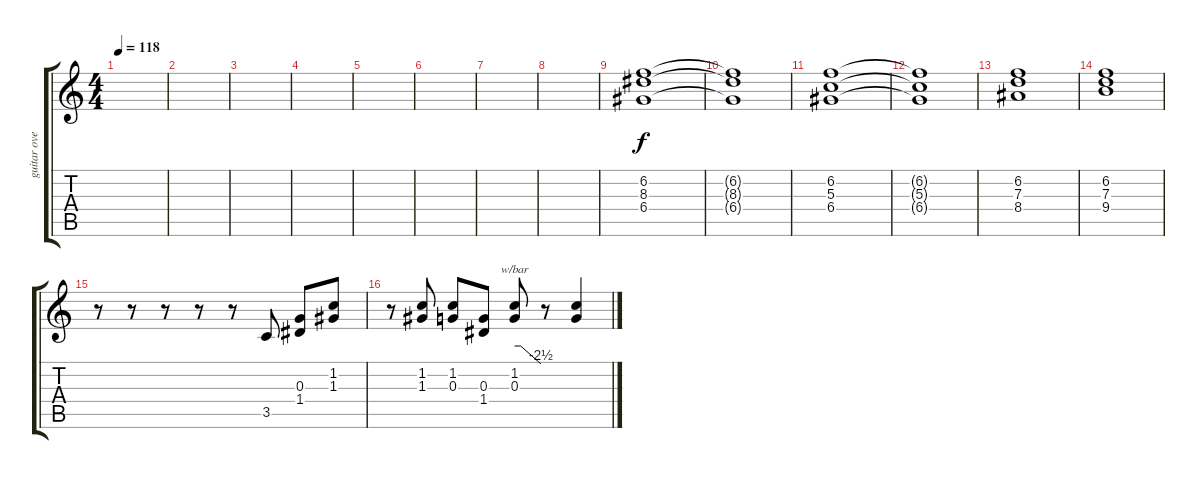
\track ("guitar overdrive" "guitar ove") {instrument overdrivenguitar}
\staff {score tabs}
\tuning (E4 B3 G3 D3 A2 E2) {hide}
\ts (4 4)
\tempo 118
\clef g2
\ks c
|
|
|
|
|
|
|
|
(6.2 8.3 6.4).1 |
(6.2{t} 8.3{t} 6.4{t}).1 |
(6.2 5.3 6.4).1 |
(6.2{t} 5.3{t} 6.4{t}).1 |
(6.2 7.3 8.4).1 |
(6.2 7.3 9.4).1 |
r.8 r.8 r.8 r.8 r.8 3.5.8 (0.3 1.4).8 (1.2 1.3).8 |
r.8 (1.2 1.3).8 (1.2 0.3).8 (0.3 1.4).8 (1.2 0.3).8{tbe (custom default 0 0 14 0 60 -10)} r.8 (1.2{t} 0.3{t}).4
